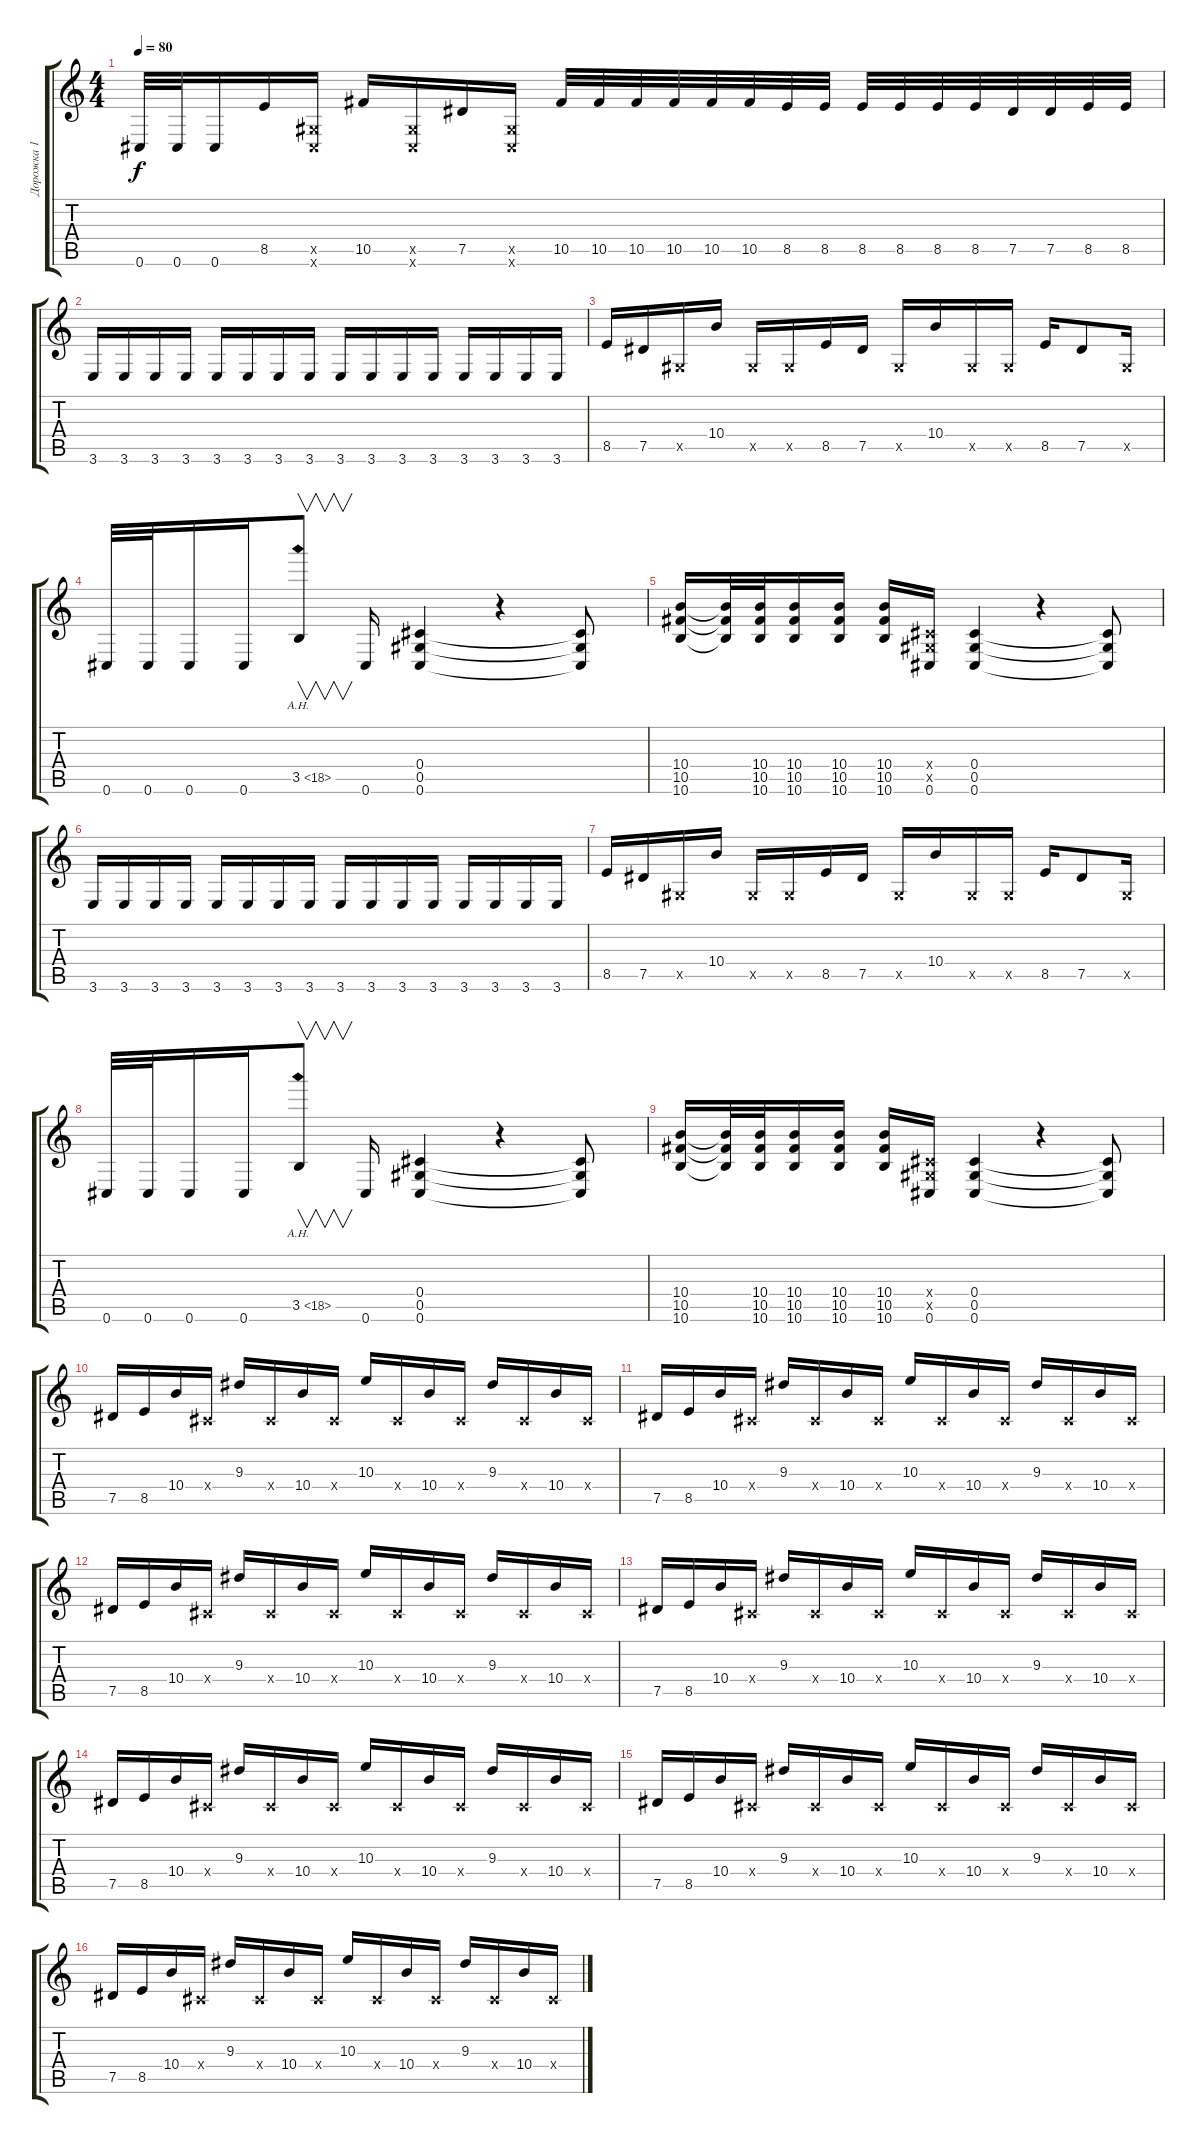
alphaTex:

\track ("Дорожка 1" "Дорожка 1") {instrument overdrivenguitar}
\staff {score tabs}
\tuning (Eb4 Bb3 Gb3 Db3 Ab2 Db2) {hide}
\ts (4 4)
\tempo 80
\clef g2
\ks c
0.6.32{dy f} 0.6.32 0.6.16 8.5.16 (0.5{x} 0.6{x}).16 10.5.16 (0.5{x} 0.6{x}).16 7.5.16 (0.5{x} 0.6{x}).16 10.5.32 10.5.32 10.5.32 10.5.32 10.5.32 10.5.32 8.5.32 8.5.32 8.5.32 8.5.32 8.5.32 8.5.32 7.5.32 7.5.32 8.5.32 8.5.32 |
3.6.16 3.6.16 3.6.16 3.6.16 3.6.16 3.6.16 3.6.16 3.6.16 3.6.16 3.6.16 3.6.16 3.6.16 3.6.16 3.6.16 3.6.16 3.6.16 |
8.5.16 7.5.16 0.5{x}.16 10.4.16 0.5{x}.16 0.5{x}.16 8.5.16 7.5.16 0.5{x}.16 10.4.16 0.5{x}.16 0.5{x}.16 8.5.16 7.5.8 0.5{x}.16 |
0.6.32 0.6.32 0.6.16 0.6.16 3.5{ah 15}.8{v} 0.6.16 (0.4 0.5 0.6).4 r.4 (0.4{t} 0.5{t} 0.6{t}).8 |
(10.4 10.5 10.6).16 (10.4{t} 10.5{t} 10.6{t}).32 (10.4 10.5 10.6).32 (10.4 10.5 10.6).16 (10.4 10.5 10.6).16 (10.4 10.5 10.6).16 (0.4{x} 0.5{x} 0.6).16 (0.4 0.5 0.6).4 r.4 (0.4{t} 0.5{t} 0.6{t}).8 |
3.6.16 3.6.16 3.6.16 3.6.16 3.6.16 3.6.16 3.6.16 3.6.16 3.6.16 3.6.16 3.6.16 3.6.16 3.6.16 3.6.16 3.6.16 3.6.16 |
8.5.16 7.5.16 0.5{x}.16 10.4.16 0.5{x}.16 0.5{x}.16 8.5.16 7.5.16 0.5{x}.16 10.4.16 0.5{x}.16 0.5{x}.16 8.5.16 7.5.8 0.5{x}.16 |
0.6.32 0.6.32 0.6.16 0.6.16 3.5{ah 15}.8{v} 0.6.16 (0.4 0.5 0.6).4 r.4 (0.4{t} 0.5{t} 0.6{t}).8 |
(10.4 10.5 10.6).16 (10.4{t} 10.5{t} 10.6{t}).32 (10.4 10.5 10.6).32 (10.4 10.5 10.6).16 (10.4 10.5 10.6).16 (10.4 10.5 10.6).16 (0.4{x} 0.5{x} 0.6).16 (0.4 0.5 0.6).4 r.4 (0.4{t} 0.5{t} 0.6{t}).8 |
7.5.16 8.5.16 10.4.16 0.4{x}.16 9.3.16 0.4{x}.16 10.4.16 0.4{x}.16 10.3.16 0.4{x}.16 10.4.16 0.4{x}.16 9.3.16 0.4{x}.16 10.4.16 0.4{x}.16 |
7.5.16 8.5.16 10.4.16 0.4{x}.16 9.3.16 0.4{x}.16 10.4.16 0.4{x}.16 10.3.16 0.4{x}.16 10.4.16 0.4{x}.16 9.3.16 0.4{x}.16 10.4.16 0.4{x}.16 |
7.5.16 8.5.16 10.4.16 0.4{x}.16 9.3.16 0.4{x}.16 10.4.16 0.4{x}.16 10.3.16 0.4{x}.16 10.4.16 0.4{x}.16 9.3.16 0.4{x}.16 10.4.16 0.4{x}.16 |
7.5.16 8.5.16 10.4.16 0.4{x}.16 9.3.16 0.4{x}.16 10.4.16 0.4{x}.16 10.3.16 0.4{x}.16 10.4.16 0.4{x}.16 9.3.16 0.4{x}.16 10.4.16 0.4{x}.16 |
7.5.16 8.5.16 10.4.16 0.4{x}.16 9.3.16 0.4{x}.16 10.4.16 0.4{x}.16 10.3.16 0.4{x}.16 10.4.16 0.4{x}.16 9.3.16 0.4{x}.16 10.4.16 0.4{x}.16 |
7.5.16 8.5.16 10.4.16 0.4{x}.16 9.3.16 0.4{x}.16 10.4.16 0.4{x}.16 10.3.16 0.4{x}.16 10.4.16 0.4{x}.16 9.3.16 0.4{x}.16 10.4.16 0.4{x}.16 |
7.5.16 8.5.16 10.4.16 0.4{x}.16 9.3.16 0.4{x}.16 10.4.16 0.4{x}.16 10.3.16 0.4{x}.16 10.4.16 0.4{x}.16 9.3.16 0.4{x}.16 10.4.16 0.4{x}.16
